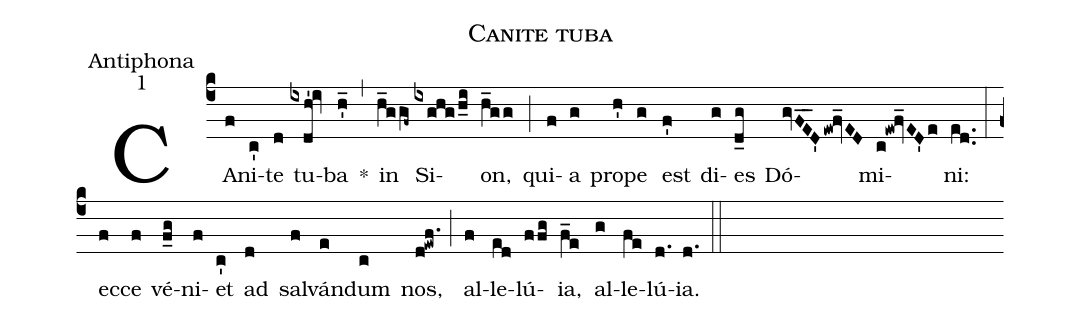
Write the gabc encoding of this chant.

name:Canite tuba;
office-part:Antiphona;
mode:1;
%%
(c4) CA(f)ni(c')te(d) tu(ixdh'!iv)ba(h'_) *(,) in(h_ggf~) Si(ixghg/h_i)on,(h_gg) (;) qui(f)a(g) pro(h')pe(g) est(f') di(g)es(d_g) Dó(gvF_E_D'/ew!fv_ED)mi(c!ew!fv_ED'e)ni:(ed..) (:) ec(f)ce(f) vé(f_g)ni(f)et(c') ad(d) sal(f)ván(e)dum(c) nos,(d!ewf.) (;) al(f)le(ed)lú(ffg)ia,(f_e) al(g)le(fe)lú(d.)ia.(d.) (::)
